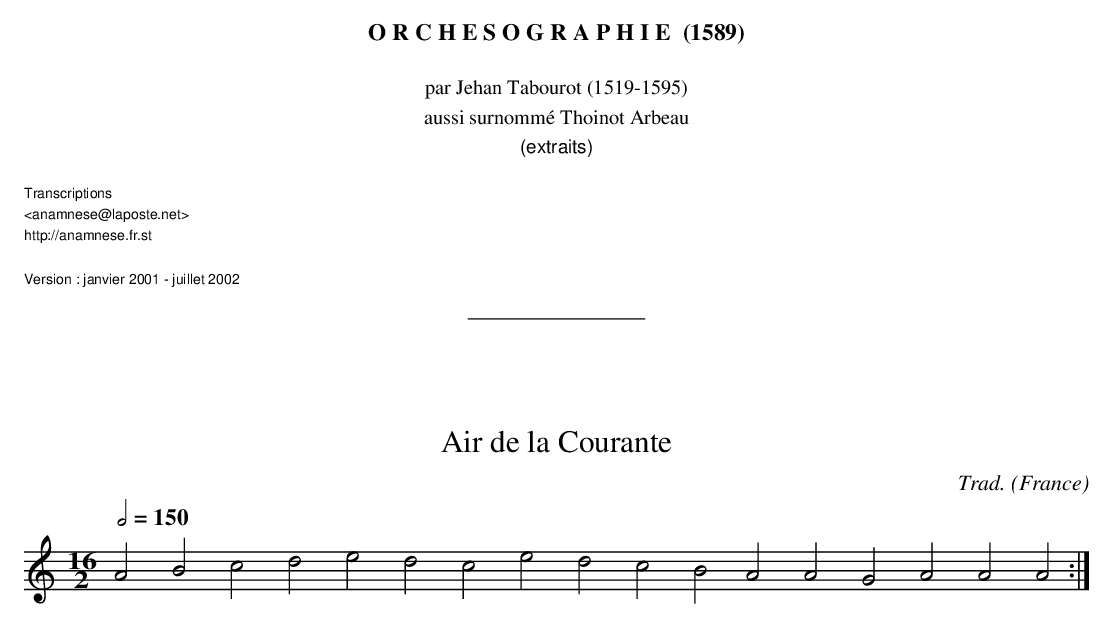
X:1
T:Air de la Courante
C:Trad.
O:France
M:16/2
L:1/2
Q:1/2=150
K:C
ABcd edce dcBA AGAAA :|
